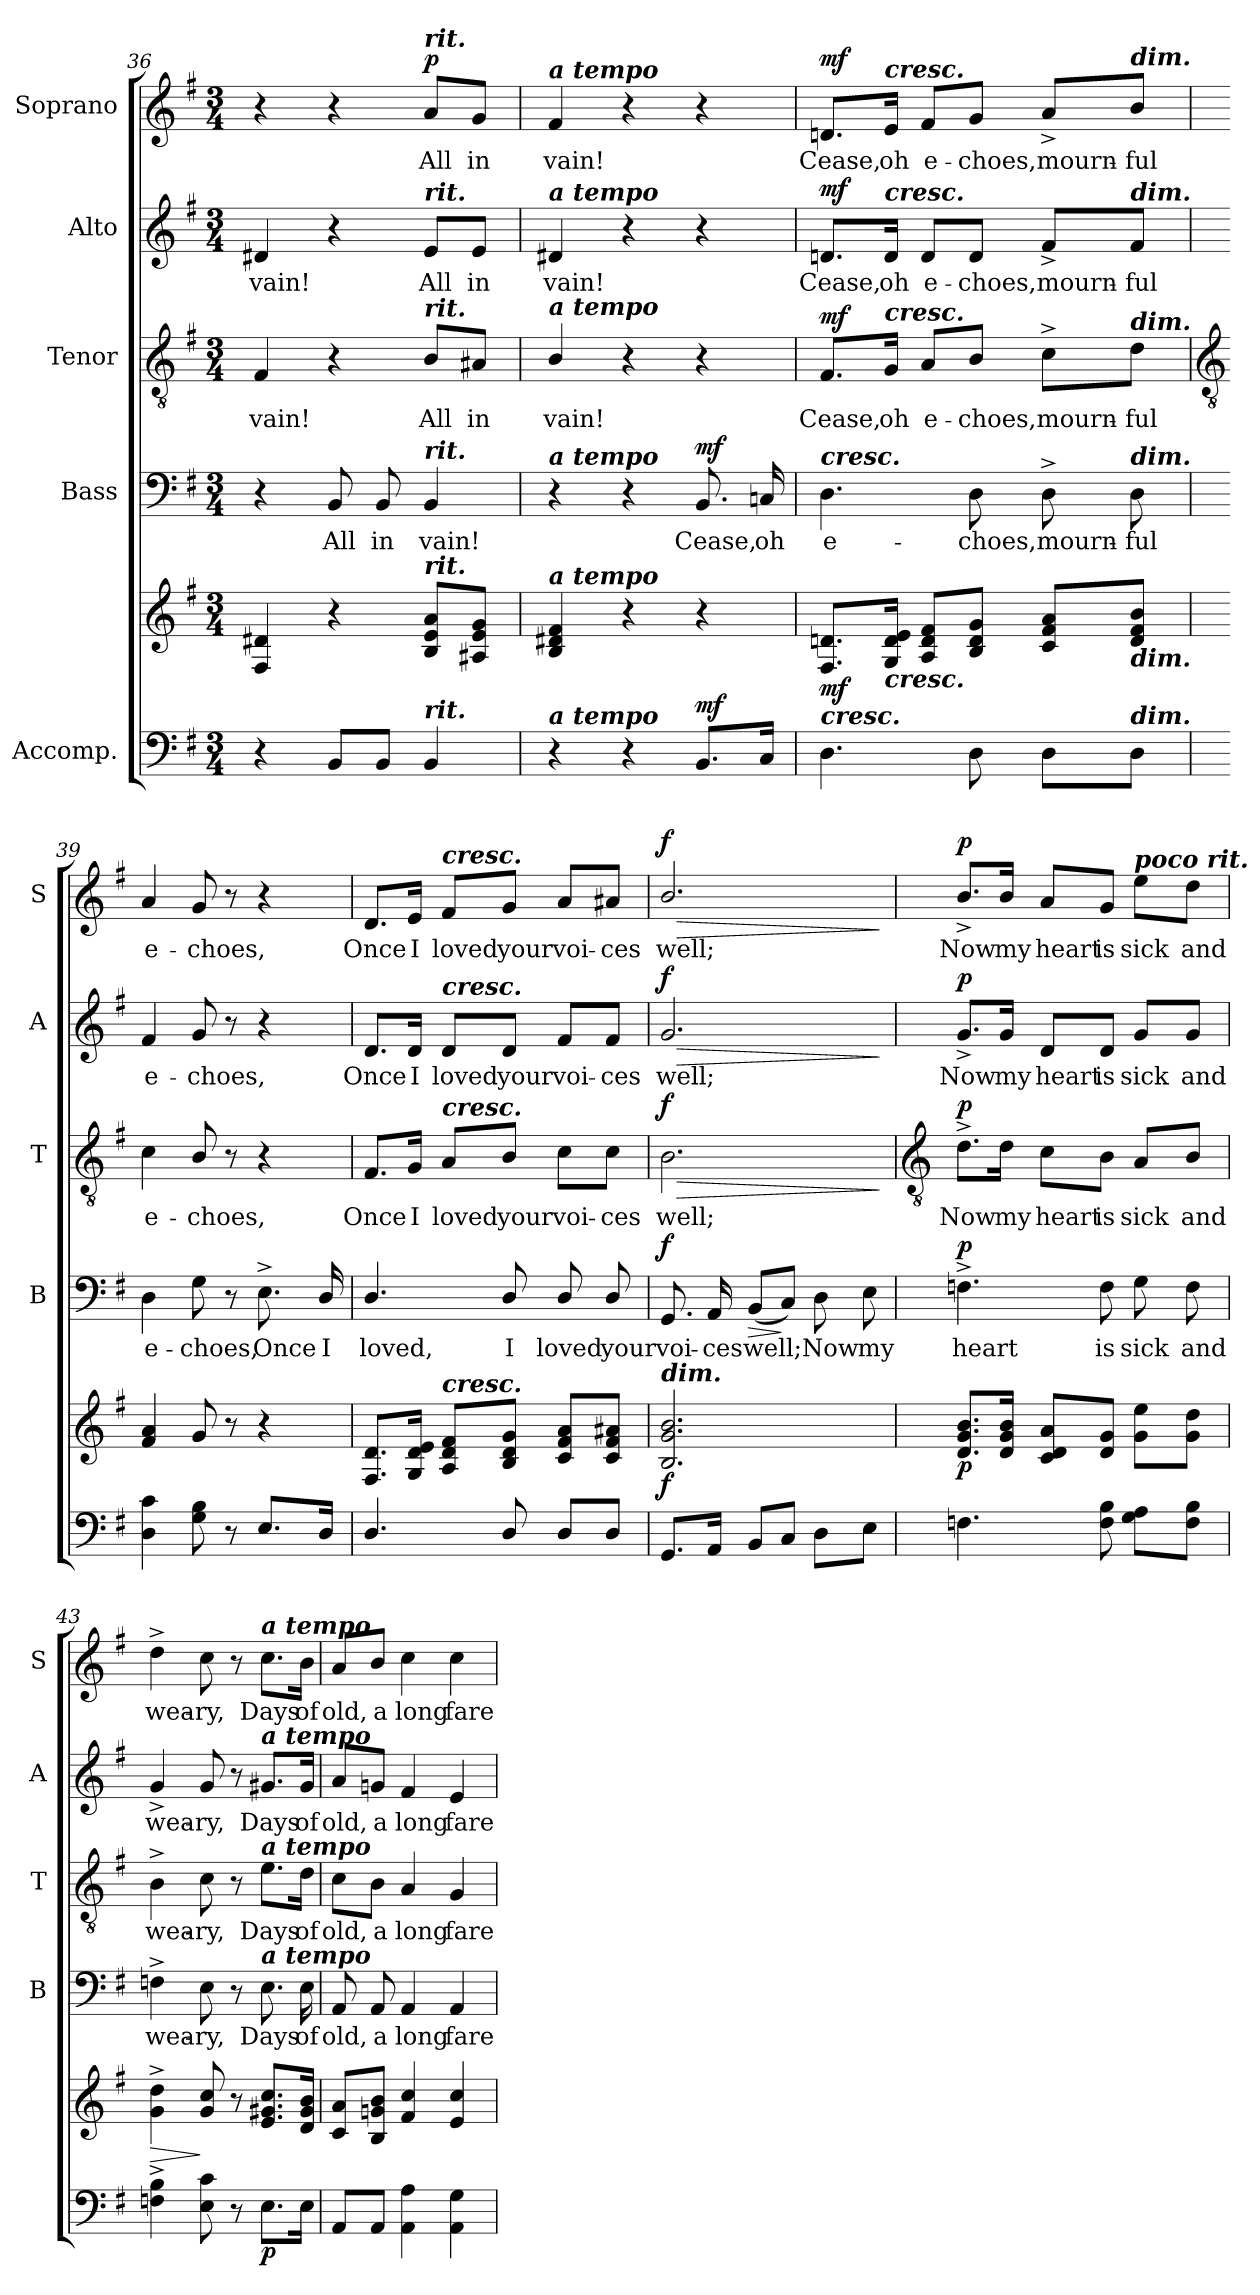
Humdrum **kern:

**kern	**kern	**dynam	**kern	**text	**dynam	**kern	**text	**dynam	**kern	**text	**dynam	**kern	**text	**dynam
*part5	*part5	*part5	*part4	*part4	*part4	*part3	*part3	*part3	*part2	*part2	*part2	*part1	*part1	*part1
*staff6	*staff5	*staff5/6	*staff4	*staff4	*staff4	*staff3	*staff3	*staff3	*staff2	*staff2	*staff2	*staff1	*staff1	*staff1
*I"Accomp.	*	*	*I"Bass	*	*	*I"Tenor	*	*	*I"Alto	*	*	*I"Soprano	*	*
*	*	*	*I'B	*	*	*I'T	*	*	*I'A	*	*	*I'S	*	*
*clefF4	*clefG2	*	*clefF4	*	*	*clefGv2	*	*	*clefG2	*	*	*clefG2	*	*
*k[f#]	*k[f#]	*	*k[f#]	*	*	*k[f#]	*	*	*k[f#]	*	*	*k[f#]	*	*
*G:	*G:	*	*G:	*	*	*G:	*	*	*G:	*	*	*G:	*	*
*M3/4	*M3/4	*	*M3/4	*	*	*M3/4	*	*	*M3/4	*	*	*M3/4	*	*
=36	=36	=36	=36	=36	=36	=36	=36	=36	=36	=36	=36	=36	=36	=36
!	!	!	!	!	!	!	!LO:LY:b	!	!	!LO:LY:b	!	!	!	!
4r	4F# 4d#X	.	4r	.	.	4F#	vain!	.	4d#X	vain!	.	4r	.	.
!	!	!	!	!LO:LY:b	!	!	!	!	!	!	!	!	!	!
8BBL	4r	.	8BB	All	.	4r	.	.	4r	.	.	4r	.	.
!	!	!	!	!LO:LY:b	!	!	!	!	!	!	!	!	!	!
8BBJ	.	.	8BB	in	.	.	.	.	.	.	.	.	.	.
!	!	!	!	!	!	!	!	!	!	!	!	!LO:TX:a:Bi:t=rit.	!	!
!	!	!	!	!	!	!	!	!	!LO:TX:a:Bi:t=rit.	!	!	!	!	!
!	!	!	!	!	!	!LO:TX:a:Bi:t=rit.	!	!	!	!	!	!	!	!
!	!	!	!LO:TX:a:Bi:t=rit.	!	!	!	!	!	!	!	!	!	!	!
!	!LO:TX:a:Bi:t=rit.	!	!	!	!	!	!	!	!	!	!	!	!	!
!LO:TX:a:Bi:t=rit.	!	!	!	!	!	!	!	!	!	!	!	!	!	!
!	!	!	!	!LO:LY:b	!	!	!LO:LY:b	!	!	!LO:LY:b	!	!	!LO:LY:b	!LO:DY:b
4BB	8B 8e 8aL	.	4BB	vain!	.	8B/L	All	.	8e/L	All	.	8a/L	All	p
!	!	!	!	!	!	!	!LO:LY:b	!	!	!LO:LY:b	!	!	!LO:LY:b	!
.	8A#X 8e 8gJ	.	.	.	.	8A#X/J	in	.	8e/J	in	.	8g/J	in	.
=37	=37	=37	=37	=37	=37	=37	=37	=37	=37	=37	=37	=37	=37	=37
!	!	!	!	!	!	!	!	!	!	!	!	!LO:TX:a:Bi:t=a tempo	!	!
!	!	!	!	!	!	!	!	!	!LO:TX:a:Bi:t=a tempo	!	!	!	!	!
!	!	!	!	!	!	!LO:TX:a:Bi:t=a tempo	!	!	!	!	!	!	!	!
!	!	!	!LO:TX:a:Bi:t=a tempo	!	!	!	!	!	!	!	!	!	!	!
!	!LO:TX:a:Bi:t=a tempo	!	!	!	!	!	!	!	!	!	!	!	!	!
!LO:TX:a:Bi:t=a tempo	!	!	!	!	!	!	!	!	!	!	!	!	!	!
!	!	!	!	!	!	!	!LO:LY:b	!	!	!LO:LY:b	!	!	!LO:LY:b	!
4r	4B 4d#X 4f#	.	4r	.	.	4B/	vain!	.	4d#X	vain!	.	4f#	vain!	.
4r	4r	.	4r	.	.	4r	.	.	4r	.	.	4r	.	.
!	!	!LO:DY:a=2	!	!LO:LY:b	!LO:DY:b	!	!	!	!	!	!	!	!	!
8.BBL	4r	mf	8.BB	Cease,	mf	4r	.	.	4r	.	.	4r	.	.
!	!	!	!	!LO:LY:b	!	!	!	!	!	!	!	!	!	!
16CJ	.	.	16Cn	oh	.	.	.	.	.	.	.	.	.	.
=38	=38	=38	=38	=38	=38	=38	=38	=38	=38	=38	=38	=38	=38	=38
!	!	!	!LO:TX:a:Bi:t=cresc.	!	!	!	!	!	!	!	!	!	!	!
!LO:TX:a:Bi:t=cresc.	!	!	!	!	!	!	!	!	!	!	!	!	!	!
!	!	!LO:DY:b	!	!LO:LY:b	!	!	!LO:LY:b	!LO:DY:b	!	!LO:LY:b	!LO:DY:b	!	!LO:LY:b	!LO:DY:b
4.D	8.F# 8.dnL	mf	4.D	e-	.	8.F#/L	Cease,	mf	8.dn/L	Cease,	mf	8.dn/L	Cease,	mf
!	!	!	!	!	!	!	!	!	!	!	!	!LO:TX:a:Bi:t=cresc.	!	!
!	!	!	!	!	!	!	!	!	!LO:TX:a:Bi:t=cresc.	!	!	!	!	!
!	!	!	!	!	!	!LO:TX:a:Bi:t=cresc.	!	!	!	!	!	!	!	!
!	!LO:TX:b:Bi:t=cresc.	!	!	!	!	!	!	!	!	!	!	!	!	!
!	!	!	!	!	!	!	!LO:LY:b	!	!	!LO:LY:b	!	!	!LO:LY:b	!
.	16G 16d 16eJ	.	.	.	.	16G/Jk	oh	.	16d/Jk	oh	.	16e/Jk	oh	.
!	!	!	!	!	!	!	!LO:LY:b	!	!	!LO:LY:b	!	!	!LO:LY:b	!
.	8A 8d 8f#L	.	.	.	.	8A/L	e-	.	8d/L	e-	.	8f#/L	e-	.
!	!	!	!	!LO:LY:b	!	!	!LO:LY:b	!	!	!LO:LY:b	!	!	!LO:LY:b	!
8D	8B 8d 8gJ	.	8D	-choes,	.	8B/J	-choes,	.	8d/J	-choes,	.	8g/J	-choes,	.
!	!	!	!	!LO:LY:b	!	!	!LO:LY:b	!	!	!LO:LY:b	!	!	!LO:LY:b	!
8DL	8c 8f# 8aL	.	8D^	mourn-	.	8c^\L	mourn-	.	8f#^/L	mourn-	.	8a^/L	mourn-	.
!	!	!	!	!	!	!	!	!	!	!	!	!LO:TX:a:Bi:t=dim.	!	!
!	!	!	!	!	!	!	!	!	!LO:TX:a:Bi:t=dim.	!	!	!	!	!
!	!	!	!	!	!	!LO:TX:a:Bi:t=dim.	!	!	!	!	!	!	!	!
!	!	!	!LO:TX:a:Bi:t=dim.	!	!	!	!	!	!	!	!	!	!	!
!	!LO:TX:b:Bi:t=dim.	!	!	!	!	!	!	!	!	!	!	!	!	!
!LO:TX:a:Bi:t=dim.	!	!	!	!	!	!	!	!	!	!	!	!	!	!
!	!	!	!	!LO:LY:b	!	!	!LO:LY:b	!	!	!LO:LY:b	!	!	!LO:LY:b	!
8DJ	8d 8f# 8bJ	.	8D	-ful	.	8d\J	-ful	.	8f#/J	-ful	.	8b/J	-ful	.
!!LO:LB:g=z
=39	=39	=39	=39	=39	=39	=39	=39	=39	=39	=39	=39	=39	=39	=39
*	*	*	*	*	*	*clefGv2	*	*	*	*	*	*	*	*
!	!	!	!	!LO:LY:b	!	!	!LO:LY:b	!	!	!LO:LY:b	!	!	!LO:LY:b	!
4D 4c	4f# 4a	.	4D	e-	.	4c	e-	.	4f#	e-	.	4a	e-	.
!	!	!	!	!LO:LY:b	!	!	!LO:LY:b	!	!	!LO:LY:b	!	!	!LO:LY:b	!
8G 8B	8g	.	8G	-choes,	.	8B/	-choes,	.	8g	-choes,	.	8g	-choes,	.
8r	8r	.	8r	.	.	8r	.	.	8r	.	.	8r	.	.
!	!	!	!	!LO:LY:b	!	!	!	!	!	!	!	!	!	!
8.EL	4r	.	8.E^	Once	.	4r	.	.	4r	.	.	4r	.	.
!	!	!	!	!LO:LY:b	!	!	!	!	!	!	!	!	!	!
16D/J	.	.	16D/	I	.	.	.	.	.	.	.	.	.	.
=40	=40	=40	=40	=40	=40	=40	=40	=40	=40	=40	=40	=40	=40	=40
!	!	!	!	!LO:LY:b	!	!	!LO:LY:b	!	!	!LO:LY:b	!	!	!LO:LY:b	!
4.D/	8.F# 8.dL	.	4.D/	loved,	.	8.F#/L	Once	.	8.d/L	Once	.	8.d/L	Once	.
!	!	!	!	!	!	!	!LO:LY:b	!	!	!LO:LY:b	!	!	!LO:LY:b	!
.	16G 16d 16eJ	.	.	.	.	16G/Jk	I	.	16d/Jk	I	.	16e/Jk	I	.
!	!	!	!	!	!	!	!	!	!	!	!	!LO:TX:a:Bi:t=cresc.	!	!
!	!	!	!	!	!	!	!	!	!LO:TX:a:Bi:t=cresc.	!	!	!	!	!
!	!	!	!	!	!	!LO:TX:a:Bi:t=cresc.	!	!	!	!	!	!	!	!
!	!LO:TX:a:Bi:t=cresc.	!	!	!	!	!	!	!	!	!	!	!	!	!
!	!	!	!	!	!	!	!LO:LY:b	!	!	!LO:LY:b	!	!	!LO:LY:b	!
.	8A 8d 8f#L	.	.	.	.	8A/L	loved	.	8d/L	loved	.	8f#/L	loved	.
!	!	!	!	!LO:LY:b	!	!	!LO:LY:b	!	!	!LO:LY:b	!	!	!LO:LY:b	!
8D/	8B 8d 8gJ	.	8D/	I	.	8B/J	your	.	8d/J	your	.	8g/J	your	.
!	!	!	!	!LO:LY:b	!	!	!LO:LY:b	!	!	!LO:LY:b	!	!	!LO:LY:b	!
8D/L	8c 8f# 8aL	.	8D/	loved	.	8c\L	voi-	.	8f#/L	voi-	.	8a/L	voi-	.
!	!	!	!	!LO:LY:b	!	!	!LO:LY:b	!	!	!LO:LY:b	!	!	!LO:LY:b	!
8D/J	8c 8f# 8a#XJ	.	8D/	your	.	8c\J	-ces	.	8f#/J	-ces	.	8a#X/J	-ces	.
=41	=41	=41	=41	=41	=41	=41	=41	=41	=41	=41	=41	=41	=41	=41
!	!LO:TX:a:Bi:t=dim.	!	!	!	!	!	!	!	!	!	!	!	!	!
!	!	!LO:DY:b	!	!LO:LY:b	!LO:DY:b	!	!LO:LY:b	!LO:HP:b	!	!LO:LY:b	!LO:HP:b	!	!LO:LY:b	!LO:HP:b
!	!	!	!	!	!	!	!	!LO:DY:n=1:b	!	!	!LO:DY:n=1:b	!	!	!LO:DY:n=1:b
8.GGL	2.B/ 2.g/ 2.b/	f	8.GG	voi-	f	2.B	well;	> f	2.g	well;	> f	2.b/	well;	> f
!	!	!	!	!LO:LY:b	!	!	!	!	!	!	!	!	!	!
16AAJ	.	.	16AA	-ces	.	.	.	.	.	.	.	.	.	.
!	!	!	!	!LO:LY:b	!LO:HP:b	!	!	!	!	!	!	!	!	!
8BBL	.	.	(<8BBL	well;	>	.	.	.	.	.	.	.	.	.
8CJ	.	.	8CJ)	.	]	.	.	.	.	.	.	.	.	.
!	!	!	!	!LO:LY:b	!	!	!	!	!	!	!	!	!	!
8DL	.	.	8D	Now	.	.	.	.	.	.	.	.	.	.
!	!	!	!	!LO:LY:b	!	!	!	!	!	!	!	!	!	!
8EJ	.	.	8E	my	.	.	.	.	.	.	.	.	.	.
.	.	.	.	.	.	.	.	]	.	.	]	.	.	]
!!LO:LB:g=z
=42	=42	=42	=42	=42	=42	=42	=42	=42	=42	=42	=42	=42	=42	=42
*	*	*	*	*	*	*clefGv2	*	*	*	*	*	*	*	*
!	!	!LO:DY:b	!	!LO:LY:b	!LO:DY:b	!	!LO:LY:b	!LO:DY:b	!	!LO:LY:b	!LO:DY:b	!	!LO:LY:b	!LO:DY:b
4.Fn\	8.d/ 8.g/ 8.b/L	p	4.Fn^	heart	p	8.d^\L	Now	p	8.g^/L	Now	p	8.b^/L	Now	p
!	!	!	!	!	!	!	!LO:LY:b	!	!	!LO:LY:b	!	!	!LO:LY:b	!
.	16d/ 16g/ 16b/J	.	.	.	.	16d\Jk	my	.	16g/Jk	my	.	16b/Jk	my	.
!	!	!	!	!	!	!	!LO:LY:b	!	!	!LO:LY:b	!	!	!LO:LY:b	!
.	8c 8d 8aL	.	.	.	.	8c\L	heart	.	8d/L	heart	.	8a/L	heart	.
!	!	!	!	!LO:LY:b	!	!	!LO:LY:b	!	!	!LO:LY:b	!	!	!LO:LY:b	!
8F 8B	8d 8gJ	.	8F	is	.	8B\J	is	.	8d/J	is	.	8g/J	is	.
!	!	!	!	!	!	!	!	!	!	!	!	!LO:TX:a:Bi:t=poco rit.	!	!
!	!	!	!	!LO:LY:b	!	!	!LO:LY:b	!	!	!LO:LY:b	!	!	!LO:LY:b	!
8G 8AL	8g 8eeL	.	8G	sick	.	8A/L	sick	.	8g/L	sick	.	8ee\L	sick	.
!	!	!	!	!LO:LY:b	!	!	!LO:LY:b	!	!	!LO:LY:b	!	!	!LO:LY:b	!
8F 8BJ	8g 8ddJ	.	8F	and	.	8B/J	and	.	8g/J	and	.	8dd\J	and	.
=43	=43	=43	=43	=43	=43	=43	=43	=43	=43	=43	=43	=43	=43	=43
!	!	!LO:HP:b	!	!LO:LY:b	!	!	!LO:LY:b	!	!	!LO:LY:b	!	!	!LO:LY:b	!
4Fn^ 4B^	4g^ 4dd^	>	4Fn^	wea-	.	4B^	wea-	.	4g^	wea-	.	4dd^	wea-	.
!	!	!	!	!LO:LY:b	!	!	!LO:LY:b	!	!	!LO:LY:b	!	!	!LO:LY:b	!
8E 8c	8g 8cc	]	8E	-ry,	.	8c	-ry,	.	8g	-ry,	.	8cc	-ry,	.
8r	8r	.	8r	.	.	8r	.	.	8r	.	.	8r	.	.
!	!	!	!	!	!	!	!	!	!	!	!	!LO:TX:a:Bi:t=a tempo	!	!
!	!	!	!	!	!	!	!	!	!LO:TX:a:Bi:t=a tempo	!	!	!	!	!
!	!	!	!	!	!	!LO:TX:a:Bi:t=a tempo	!	!	!	!	!	!	!	!
!	!	!	!LO:TX:a:Bi:t=a tempo	!	!	!	!	!	!	!	!	!	!	!
!	!	!LO:DY:b=2	!	!LO:LY:b	!	!	!LO:LY:b	!	!	!LO:LY:b	!	!	!LO:LY:b	!
8.EL	8.e 8.g#X 8.ccL	p	8.E	Days	.	8.e\L	Days	.	8.g#X/L	Days	.	8.cc\L	Days	.
!	!	!	!	!LO:LY:b	!	!	!LO:LY:b	!	!	!LO:LY:b	!	!	!LO:LY:b	!
16EJ	16d/ 16g#/ 16b/J	.	16E	of	.	16d\Jk	of	.	16g#/Jk	of	.	16b\Jk	of	.
=44	=44	=44	=44	=44	=44	=44	=44	=44	=44	=44	=44	=44	=44	=44
!	!	!	!	!LO:LY:b	!	!	!LO:LY:b	!	!	!LO:LY:b	!	!	!LO:LY:b	!
8AAL	8c 8aL	.	8AA	old,	.	8c\L	old,	.	8a/L	old,	.	8a/L	old,	.
!	!	!	!	!LO:LY:b	!	!	!LO:LY:b	!	!	!LO:LY:b	!	!	!LO:LY:b	!
8AAJ	8B 8gn 8bJ	.	8AA	a	.	8B\J	a	.	8gn/J	a	.	8b/J	a	.
!	!	!	!	!LO:LY:b	!	!	!LO:LY:b	!	!	!LO:LY:b	!	!	!LO:LY:b	!
4AA 4A	4f# 4cc	.	4AA	long	.	4A	long	.	4f#	long	.	4cc	long	.
!	!	!	!	!LO:LY:b	!	!	!LO:LY:b	!	!	!LO:LY:b	!	!	!LO:LY:b	!
4AA 4G	4e 4cc	.	4AA	fare-	.	4G	fare-	.	4e	fare-	.	4cc	fare-	.
=	=	=	=	=	=	=	=	=	=	=	=	=	=	=
*-	*-	*-	*-	*-	*-	*-	*-	*-	*-	*-	*-	*-	*-	*-
